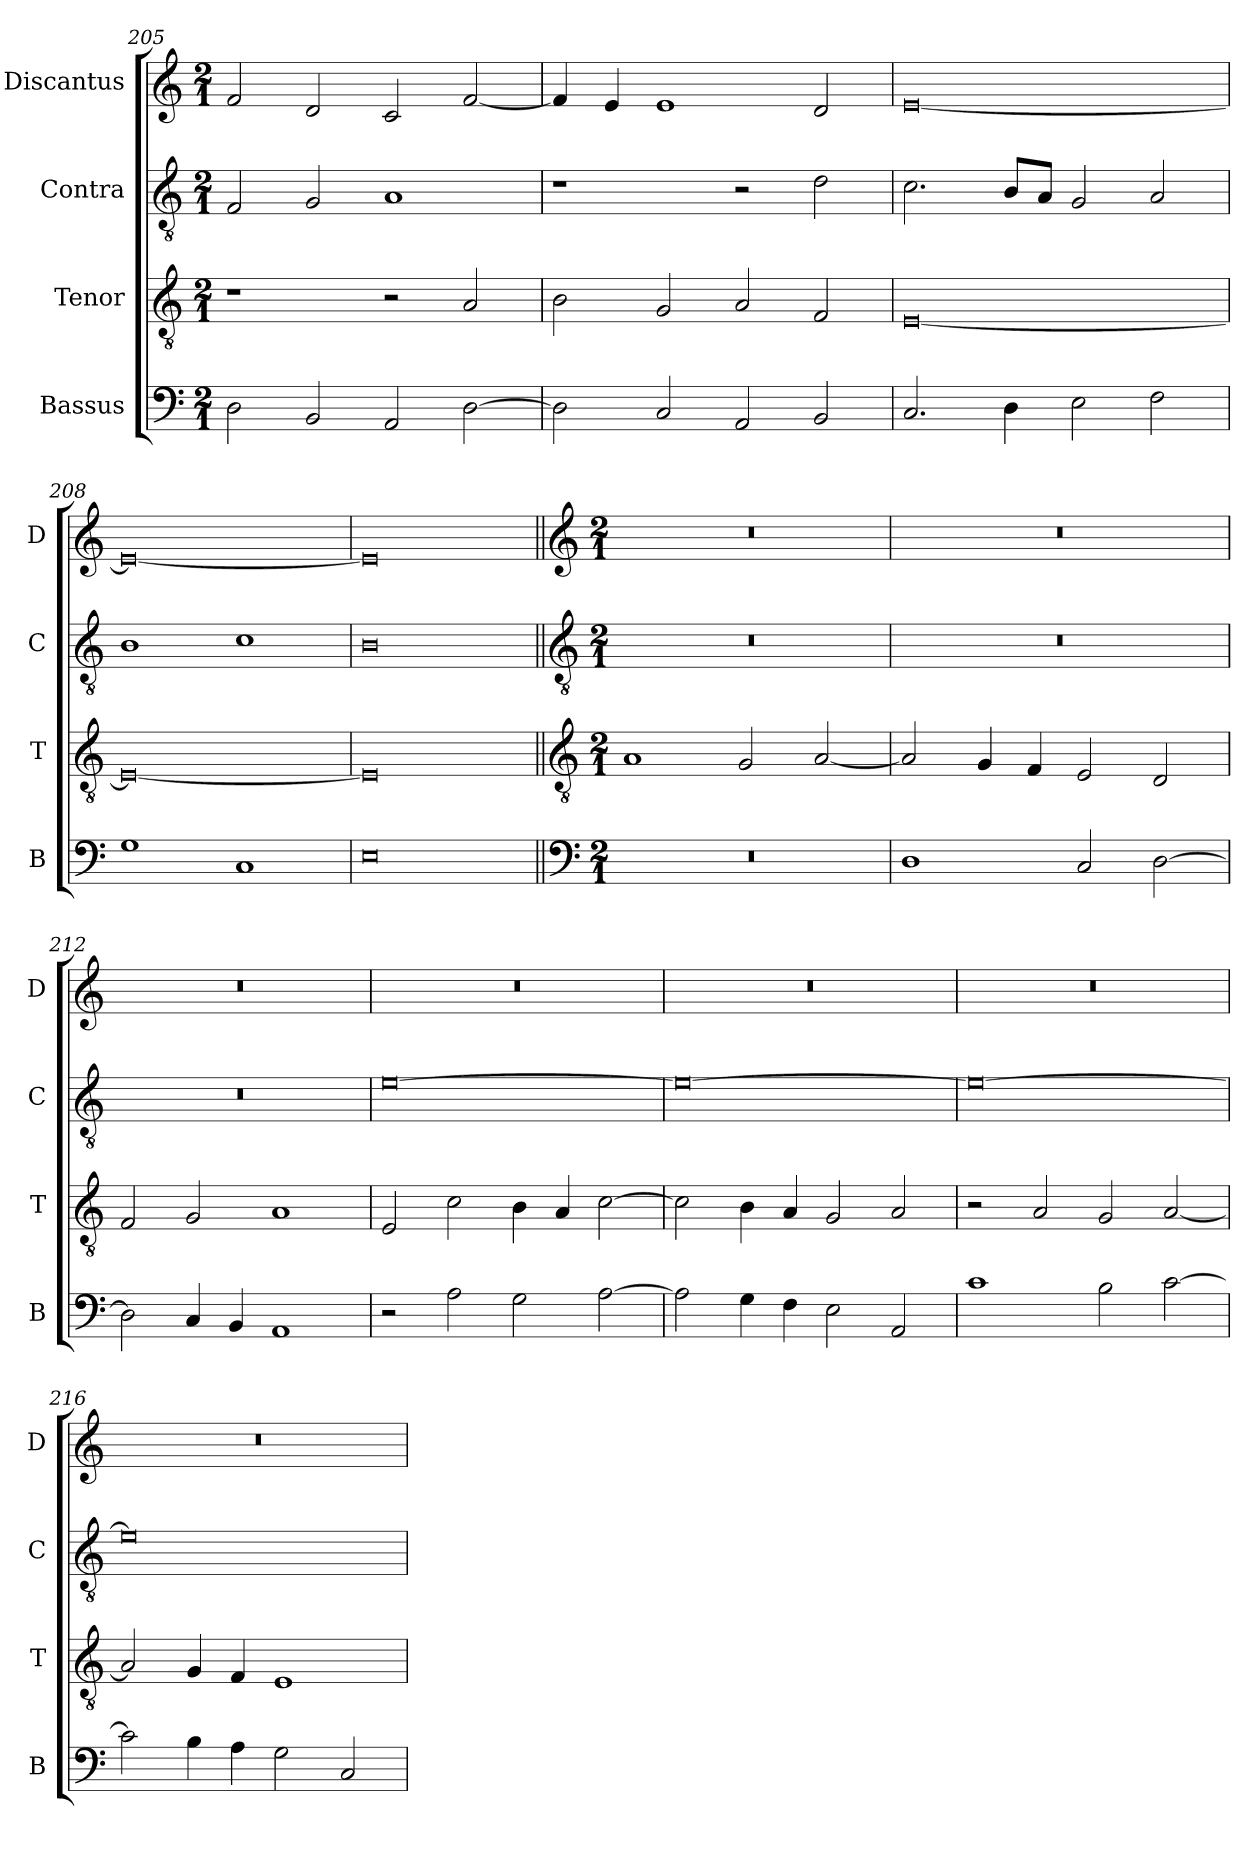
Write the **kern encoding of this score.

**kern	**kern	**kern	**kern
*part4	*part3	*part2	*part1
*staff4	*staff3	*staff2	*staff1
*I"Bassus	*I"Tenor	*I"Contra	*I"Discantus
*I'B	*I'T	*I'C	*I'D
*clefF4	*clefGv2	*clefGv2	*clefG2
*k[]	*k[]	*k[]	*k[]
*M2/1	*M2/1	*M2/1	*M2/1
=205	=205	=205	=205
2D\	1r	2F/	2f/
2BB/	.	2G/	2d/
2AA/	2r	1A	2c/
[2D\	2A/	.	[2f/
=206	=206	=206	=206
2D\]	2B\	1r	4f/]
.	.	.	4e/
2C/	2G/	.	1e
2AA/	2A/	2r	.
2BB/	2F/	2d\	2d/
=207	=207	=207	=207
2.C/	[0E	2.c\	[0e
4D\	.	8B/L	.
.	.	8A/J	.
2E\	.	2G/	.
2F\	.	2A/	.
=208	=208	=208	=208
1G	0E_	1B	0e_
1C	.	1c	.
=209	=209	=209	=209
0E	0E]	0B	0e]
!!LO:LB:g=z
=210||	=210||	=210||	=210||
*clefF4	*clefGv2	*clefGv2	*clefG2
*k[]	*k[]	*k[]	*k[]
*M2/1	*M2/1	*M2/1	*M2/1
0r	1A	0r	0r
.	2G/	.	.
.	[2A/	.	.
=211	=211	=211	=211
1D	2A/]	0r	0r
.	4G/	.	.
.	4F/	.	.
2C/	2E/	.	.
[2D\	2D/	.	.
=212	=212	=212	=212
2D\]	2F/	0r	0r
4C/	2G/	.	.
4BB/	.	.	.
1AA	1A	.	.
=213	=213	=213	=213
2r	2E/	[0e	0r
2A\	2c\	.	.
2G\	4B\	.	.
.	4A/	.	.
[2A\	[2c\	.	.
=214	=214	=214	=214
2A\]	2c\]	0e_	0r
4G\	4B\	.	.
4F\	4A/	.	.
2E\	2G/	.	.
2AA/	2A/	.	.
=215	=215	=215	=215
1c	2r	0e_	0r
.	2A/	.	.
2B\	2G/	.	.
[2c\	[2A/	.	.
=216	=216	=216	=216
2c\]	2A/]	0e]	0r
4B\	4G/	.	.
4A\	4F/	.	.
2G\	1E	.	.
2C/	.	.	.
=	=	=	=
*-	*-	*-	*-
